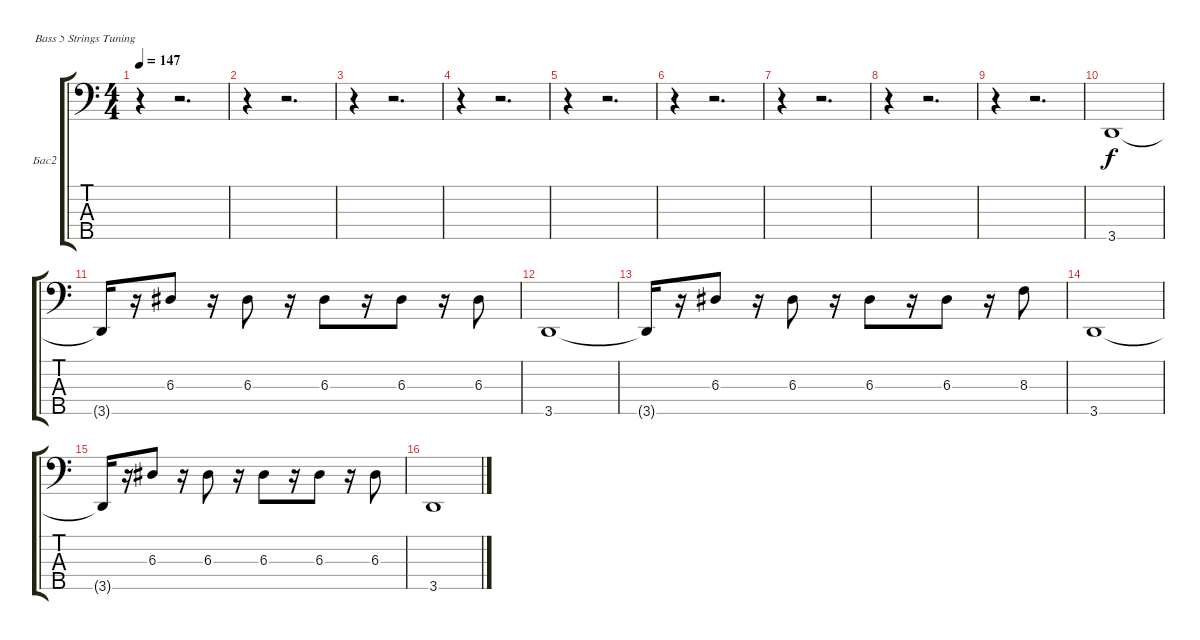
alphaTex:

\bracketExtendMode groupsimilarinstruments
\firstSystemTrackNameOrientation horizontal
\otherSystemsTrackNameOrientation horizontal
\track ("Бас 2" "Бас2") {instrument electricbassfinger}
\staff {score tabs}
\tuning (G2 D2 A1 E1 B0)
\ts (4 4)
\tempo 147
\clef f4
\ks c
r.4{dy f} r.2{d} |
r.4 r.2{d} |
r.4 r.2{d} |
r.4 r.2{d} |
r.4 r.2{d} |
r.4 r.2{d} |
r.4 r.2{d} |
r.4 r.2{d} |
r.4 r.2{d} |
3.5.1 |
3.5{t}.16 r.16 6.3.8 r.16 6.3.8 r.16 6.3.8 r.16 6.3.8 r.16 6.3.8 |
3.5.1 |
3.5{t}.16 r.16 6.3.8 r.16 6.3.8 r.16 6.3.8 r.16 6.3.8 r.16 8.3.8 |
3.5.1 |
3.5{t}.16 r.16 6.3.8 r.16 6.3.8 r.16 6.3.8 r.16 6.3.8 r.16 6.3.8 |
3.5.1
